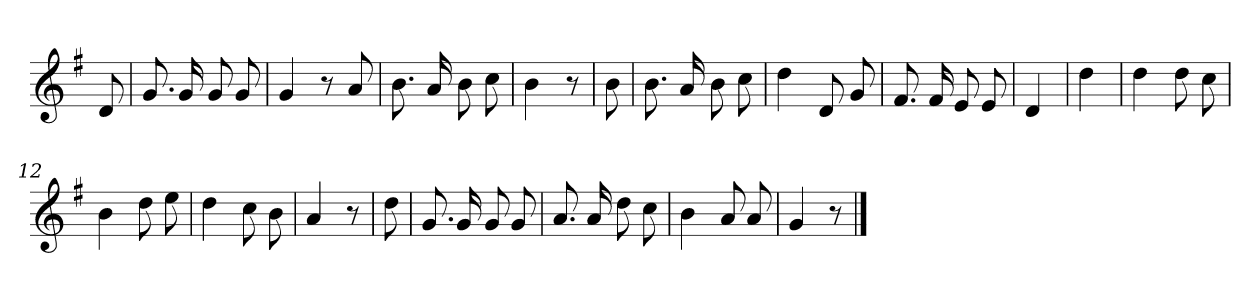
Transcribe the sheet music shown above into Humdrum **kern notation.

**kern
*part1
*staff1
*clefG2
*k[f#]
*G:
=
8d
=1
8.g
16g
8g
8g
=2
4g
8r
8a
=3
8.b
16a
8b
8cc
=4
4b
8r
=5
8b
=6
8.b
16a
8b
8cc
=7
4dd
8d
8g
=8
8.f#
16f#
8e
8e
=9
4d
=10
4dd
=11
4dd
8dd
8cc
=12
4b
8dd
8ee
=13
4dd
8cc
8b
=14
4a
8r
=15
8dd
=16
8.g
16g
8g
8g
=17
8.a
16a
8dd
8cc
=18
4b
8a
8a
=19
4g
8r
==
*-
